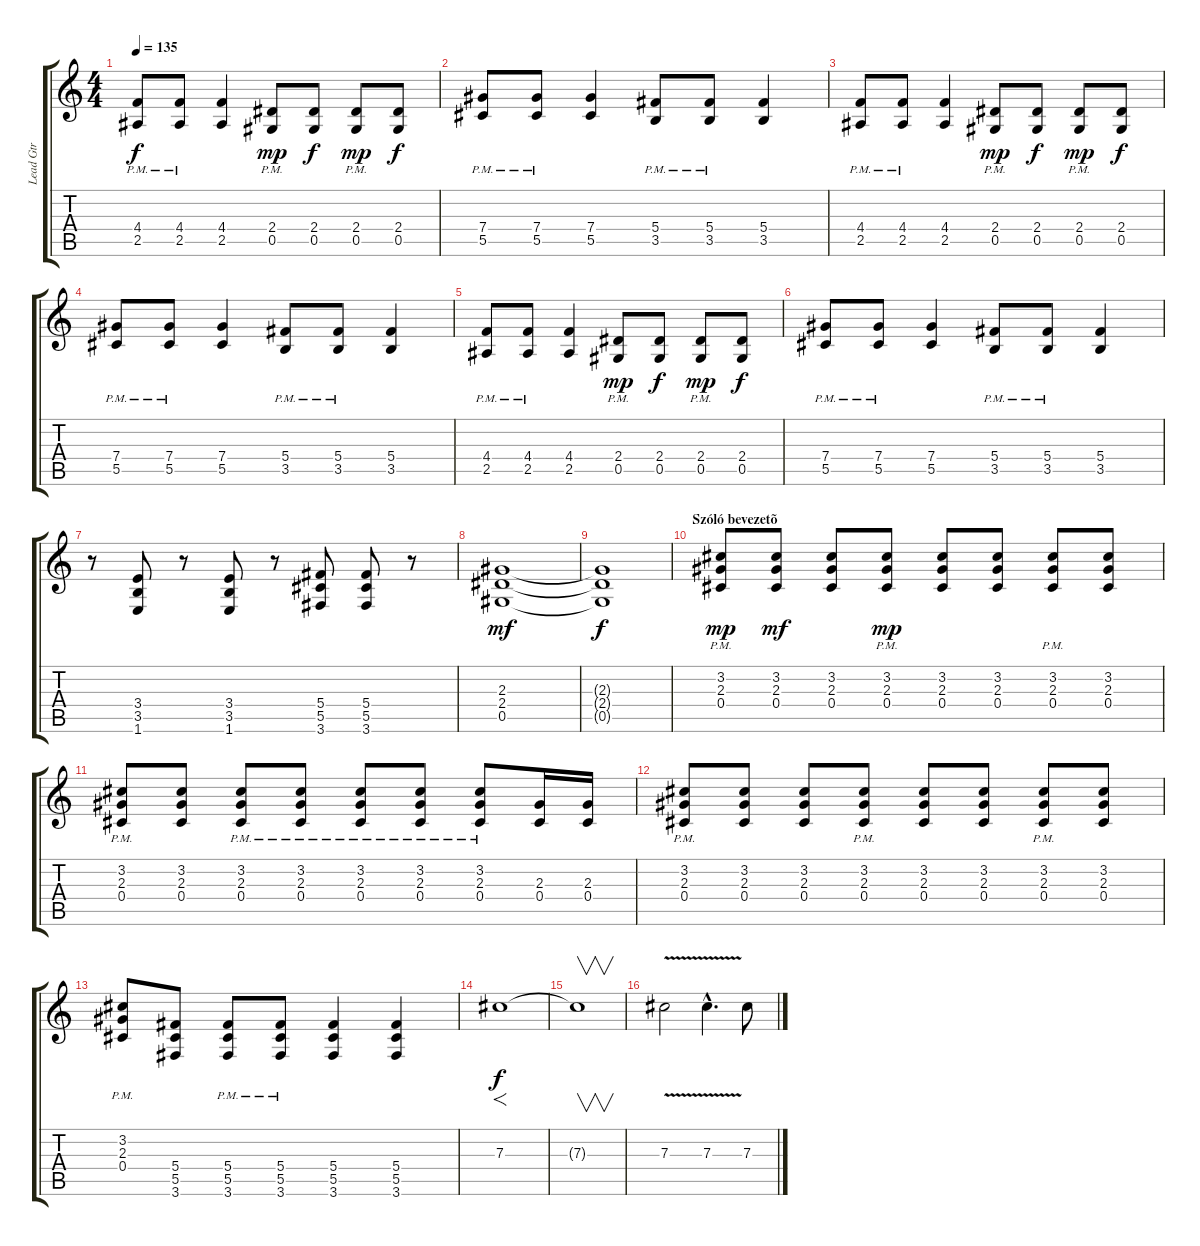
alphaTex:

\track ("Lead Gtr" "Lead Gtr") {instrument distortionguitar}
\staff {score tabs}
\tuning (Eb4 Bb3 Gb3 Db3 Ab2 Eb2) {hide}
\ts (4 4)
\tempo 135
\clef g2
\ks c
(4.4{pm} 2.5).8{dy f} (4.4{pm} 2.5).8 (4.4 2.5).4 (2.4{pm} 0.5).8{dy mp} (2.4 0.5).8{dy f} (2.4{pm} 0.5).8{dy mp} (2.4 0.5).8{dy f} |
(7.4{pm} 5.5).8 (7.4{pm} 5.5).8 (7.4 5.5).4 (5.4{pm} 3.5).8 (5.4{pm} 3.5).8 (5.4 3.5).4 |
(4.4{pm} 2.5).8 (4.4{pm} 2.5).8 (4.4 2.5).4 (2.4{pm} 0.5).8{dy mp} (2.4 0.5).8{dy f} (2.4{pm} 0.5).8{dy mp} (2.4 0.5).8{dy f} |
(7.4{pm} 5.5).8 (7.4{pm} 5.5).8 (7.4 5.5).4 (5.4{pm} 3.5).8 (5.4{pm} 3.5).8 (5.4 3.5).4 |
(4.4{pm} 2.5).8 (4.4{pm} 2.5).8 (4.4 2.5).4 (2.4{pm} 0.5).8{dy mp} (2.4 0.5).8{dy f} (2.4{pm} 0.5).8{dy mp} (2.4 0.5).8{dy f} |
(7.4{pm} 5.5).8 (7.4{pm} 5.5).8 (7.4 5.5).4 (5.4{pm} 3.5).8 (5.4{pm} 3.5).8 (5.4 3.5).4 |
r.8 (3.4 3.5 1.6).8 r.8 (3.4 3.5 1.6).8 r.8 (5.4 5.5 3.6).8 (5.4 5.5 3.6).8 r.8 |
(2.3 2.4 0.5).1{dy mf} |
(2.3{t} 2.4{t} 0.5{t}).1{dy f} |
\section ("" "Szóló bevezetõ")
(3.2{pm} 2.3{pm} 0.4).8{dy mp} (3.2 2.3 0.4).8{dy mf} (3.2 2.3 0.4).8 (3.2{pm} 2.3{pm} 0.4).8{dy mp} (3.2 2.3 0.4).8 (3.2 2.3 0.4).8 (3.2{pm} 2.3{pm} 0.4).8 (3.2 2.3 0.4).8 |
(3.2{pm} 2.3 0.4).8 (3.2 2.3 0.4).8 (3.2{pm} 2.3 0.4).8 (3.2{pm} 2.3 0.4).8 (3.2{pm} 2.3 0.4).8 (3.2{pm} 2.3 0.4).8 (3.2{pm} 2.3 0.4).8 (2.3 0.4).16 (2.3 0.4).16 |
(3.2{pm} 2.3 0.4).8 (3.2 2.3 0.4).8 (3.2 2.3 0.4).8 (3.2{pm} 2.3 0.4).8 (3.2 2.3 0.4).8 (3.2 2.3 0.4).8 (3.2{pm} 2.3 0.4).8 (3.2 2.3 0.4).8 |
(3.2{pm} 2.3 0.4).8 (5.4 5.5 3.6).8 (5.4{pm} 5.5 3.6).8 (5.4{pm} 5.5 3.6).8 (5.4 5.5 3.6).4 (5.4 5.5 3.6).4 |
7.3.1{f dy f volume 15 balance 8} |
7.3{t}.1{v} |
7.3{v}.2 7.3{v hac}.4{d} 7.3.8
